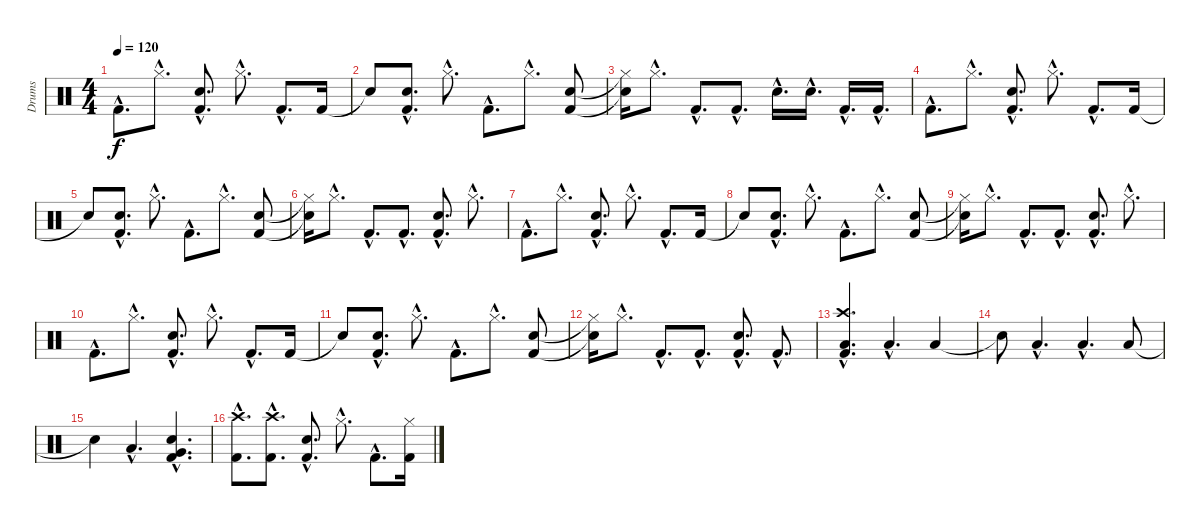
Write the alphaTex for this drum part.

\track ("Drums" "Drums") {instrument percussion}
\staff {score}
\articulation defaults
\ts (4 4)
\tempo 120
\clef neutral
\ks c "Kick (hit) 2"{hac}.8{d dy f} "Hi-Hat (closed)"{hac}.8{d}
("Kick (hit) 2"{hac} "Electric Snare (hit)"{hac}).8{d} "Hi-Hat (closed)"{hac}.8{d} "Kick (hit) 2"{hac}.8{d} "Kick (hit) 2".16 |
"Snare (hit)"{t}.8 ("Kick (hit) 2"{hac} "Electric Snare (hit)"{hac}).8{d} "Hi-Hat (closed)"{hac}.8{d} "Kick (hit) 2"{hac}.8{d} "Hi-Hat (closed)"{hac}.8{d} ("Kick (hit) 2" "Electric Snare (hit)").8 |
("Snare (hit)"{t} "Hi-Hat (closed)"{t}).16 "Hi-Hat (closed)"{hac}.8{d} "Kick (hit) 2"{hac}.8{d} "Kick (hit) 2"{hac}.8{d} "Electric Snare (hit)"{hac}.16{d} "Electric Snare (hit)"{hac}.16{d} "Kick (hit) 2"{hac}.16{d} "Kick (hit) 2"{hac}.16{d} |
"Kick (hit) 2"{hac}.8{d} "Hi-Hat (closed)"{hac}.8{d} ("Kick (hit) 2"{hac} "Electric Snare (hit)"{hac}).8{d} "Hi-Hat (closed)"{hac}.8{d} "Kick (hit) 2"{hac}.8{d} "Kick (hit) 2".16 |
"Snare (hit)"{t}.8 ("Kick (hit) 2"{hac} "Electric Snare (hit)"{hac}).8{d} "Hi-Hat (closed)"{hac}.8{d} "Kick (hit) 2"{hac}.8{d} "Hi-Hat (closed)"{hac}.8{d} ("Kick (hit) 2" "Electric Snare (hit)").8 |
("Snare (hit)"{t} "Hi-Hat (closed)"{t}).16 "Hi-Hat (closed)"{hac}.8{d} "Kick (hit) 2"{hac}.8{d} "Kick (hit) 2"{hac}.8{d} ("Kick (hit) 2"{hac} "Electric Snare (hit)"{hac}).8{d} "Hi-Hat (closed)"{hac}.8{d} |
"Kick (hit) 2"{hac}.8{d} "Hi-Hat (closed)"{hac}.8{d} ("Kick (hit) 2"{hac} "Electric Snare (hit)"{hac}).8{d} "Hi-Hat (closed)"{hac}.8{d} "Kick (hit) 2"{hac}.8{d} "Kick (hit) 2".16 |
"Snare (hit)"{t}.8 ("Kick (hit) 2"{hac} "Electric Snare (hit)"{hac}).8{d} "Hi-Hat (closed)"{hac}.8{d} "Kick (hit) 2"{hac}.8{d} "Hi-Hat (closed)"{hac}.8{d} ("Kick (hit) 2" "Electric Snare (hit)").8 |
("Snare (hit)"{t} "Hi-Hat (closed)"{t}).16 "Hi-Hat (closed)"{hac}.8{d} "Kick (hit) 2"{hac}.8{d} "Kick (hit) 2"{hac}.8{d} ("Kick (hit) 2"{hac} "Electric Snare (hit)"{hac}).8{d} "Hi-Hat (closed)"{hac}.8{d} |
"Kick (hit) 2"{hac}.8{d} "Hi-Hat (closed)"{hac}.8{d} ("Kick (hit) 2"{hac} "Electric Snare (hit)"{hac}).8{d} "Hi-Hat (closed)"{hac}.8{d} "Kick (hit) 2"{hac}.8{d} "Kick (hit) 2".16 |
"Snare (hit)"{t}.8 ("Kick (hit) 2"{hac} "Electric Snare (hit)"{hac}).8{d} "Hi-Hat (closed)"{hac}.8{d} "Kick (hit) 2"{hac}.8{d} "Hi-Hat (closed)"{hac}.8{d} ("Kick (hit) 2" "Electric Snare (hit)").8 |
("Snare (hit)"{t} "Hi-Hat (closed)"{t}).16 "Hi-Hat (closed)"{hac}.8{d} "Kick (hit) 2"{hac}.8{d} "Kick (hit) 2"{hac}.8{d} ("Kick (hit) 2"{hac} "Electric Snare (hit)"{hac}).8{d} "Kick (hit) 2"{hac}.8{d} |
("Crash high (hit)"{hac} "Kick (hit) 2"{hac} "Low Floor Tom (hit)"{hac}).4{d} "Low Floor Tom (hit)"{hac}.4{d} "Low Floor Tom (hit)".4 |
"Snare (hit)"{t}.8 "Low Floor Tom (hit)"{hac}.4{d} "Low Floor Tom (hit)"{hac}.4{d} "Low Floor Tom (hit)".8 |
"Snare (hit)"{t}.4 "Low Floor Tom (hit)"{hac}.4{d} ("Kick (hit) 2"{hac} "Electric Snare (hit)"{hac} "Very Low Tom (hit)"{hac}).4{d} |
("Crash high (hit)"{hac} "Kick (hit) 2"{hac}).8{d} ("Crash high (hit)"{hac} "Kick (hit) 2"{hac}).8{d} ("Electric Snare (hit)"{hac} "Kick (hit) 2"{hac}).8{d} "Hi-Hat (closed)"{hac}.8{d} "Kick (hit) 2"{hac}.8{d} ("Hi-Hat (closed)" "Kick (hit) 2").16
